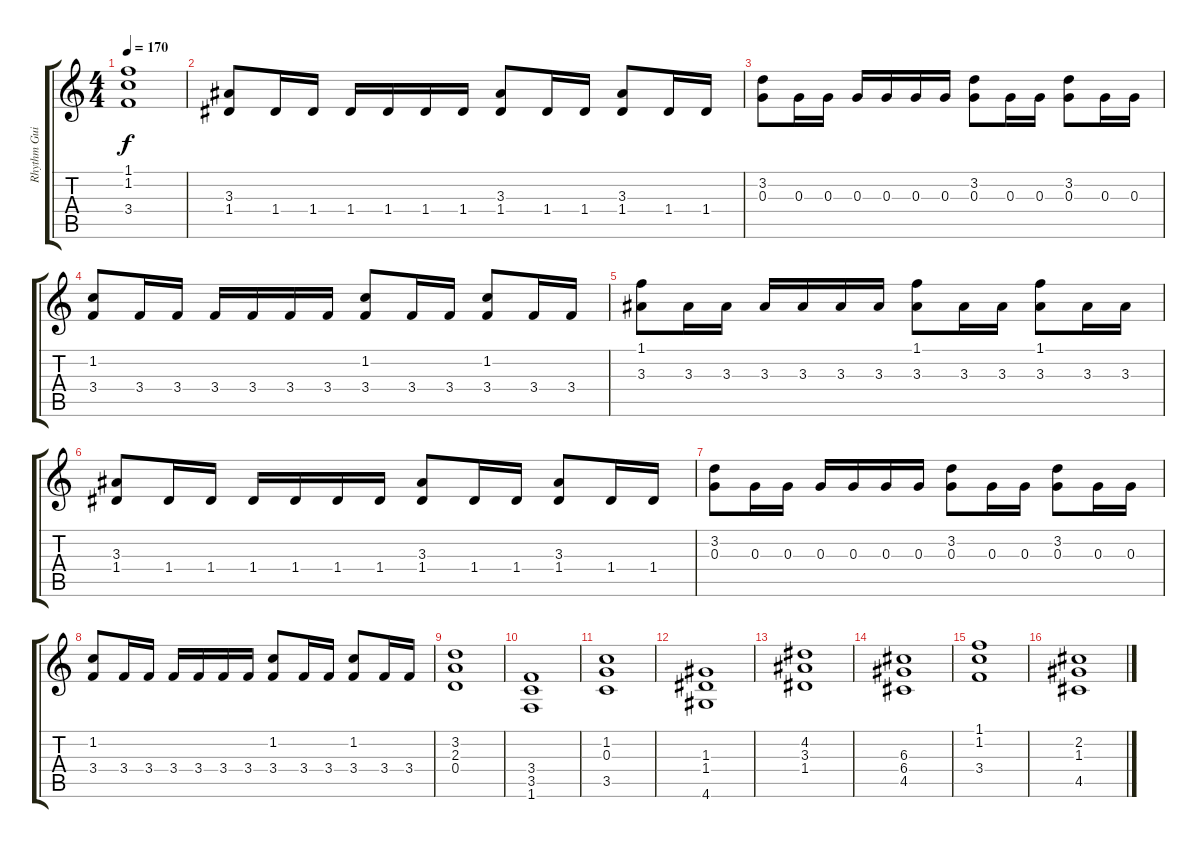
\track ("Rhythm Guitar" "Rhythm Gui") {instrument distortionguitar}
\staff {score tabs}
\tuning (E4 B3 G3 D3 A2 E2) {hide}
\ts (4 4)
\tempo 170
\clef g2
\ks c
(1.1 1.2 3.4).1{dy f} |
(3.3 1.4).8 1.4.16 1.4.16 1.4.16 1.4.16 1.4.16 1.4.16 (3.3 1.4).8 1.4.16 1.4.16 (3.3 1.4).8 1.4.16 1.4.16 |
(3.2 0.3).8 0.3.16 0.3.16 0.3.16 0.3.16 0.3.16 0.3.16 (3.2 0.3).8 0.3.16 0.3.16 (3.2 0.3).8 0.3.16 0.3.16 |
(1.2 3.4).8 3.4.16 3.4.16 3.4.16 3.4.16 3.4.16 3.4.16 (1.2 3.4).8 3.4.16 3.4.16 (1.2 3.4).8 3.4.16 3.4.16 |
(1.1 3.3).8 3.3.16 3.3.16 3.3.16 3.3.16 3.3.16 3.3.16 (1.1 3.3).8 3.3.16 3.3.16 (1.1 3.3).8 3.3.16 3.3.16 |
(3.3 1.4).8 1.4.16 1.4.16 1.4.16 1.4.16 1.4.16 1.4.16 (3.3 1.4).8 1.4.16 1.4.16 (3.3 1.4).8 1.4.16 1.4.16 |
(3.2 0.3).8 0.3.16 0.3.16 0.3.16 0.3.16 0.3.16 0.3.16 (3.2 0.3).8 0.3.16 0.3.16 (3.2 0.3).8 0.3.16 0.3.16 |
(1.2 3.4).8 3.4.16 3.4.16 3.4.16 3.4.16 3.4.16 3.4.16 (1.2 3.4).8 3.4.16 3.4.16 (1.2 3.4).8 3.4.16 3.4.16 |
(3.2 2.3 0.4).1 |
(3.4 3.5 1.6).1 |
(1.2 0.3 3.5).1 |
(1.3 1.4 4.6).1 |
(4.2 3.3 1.4).1 |
(6.3 6.4 4.5).1 |
(1.1 1.2 3.4).1 |
(2.2 1.3 4.5).1
